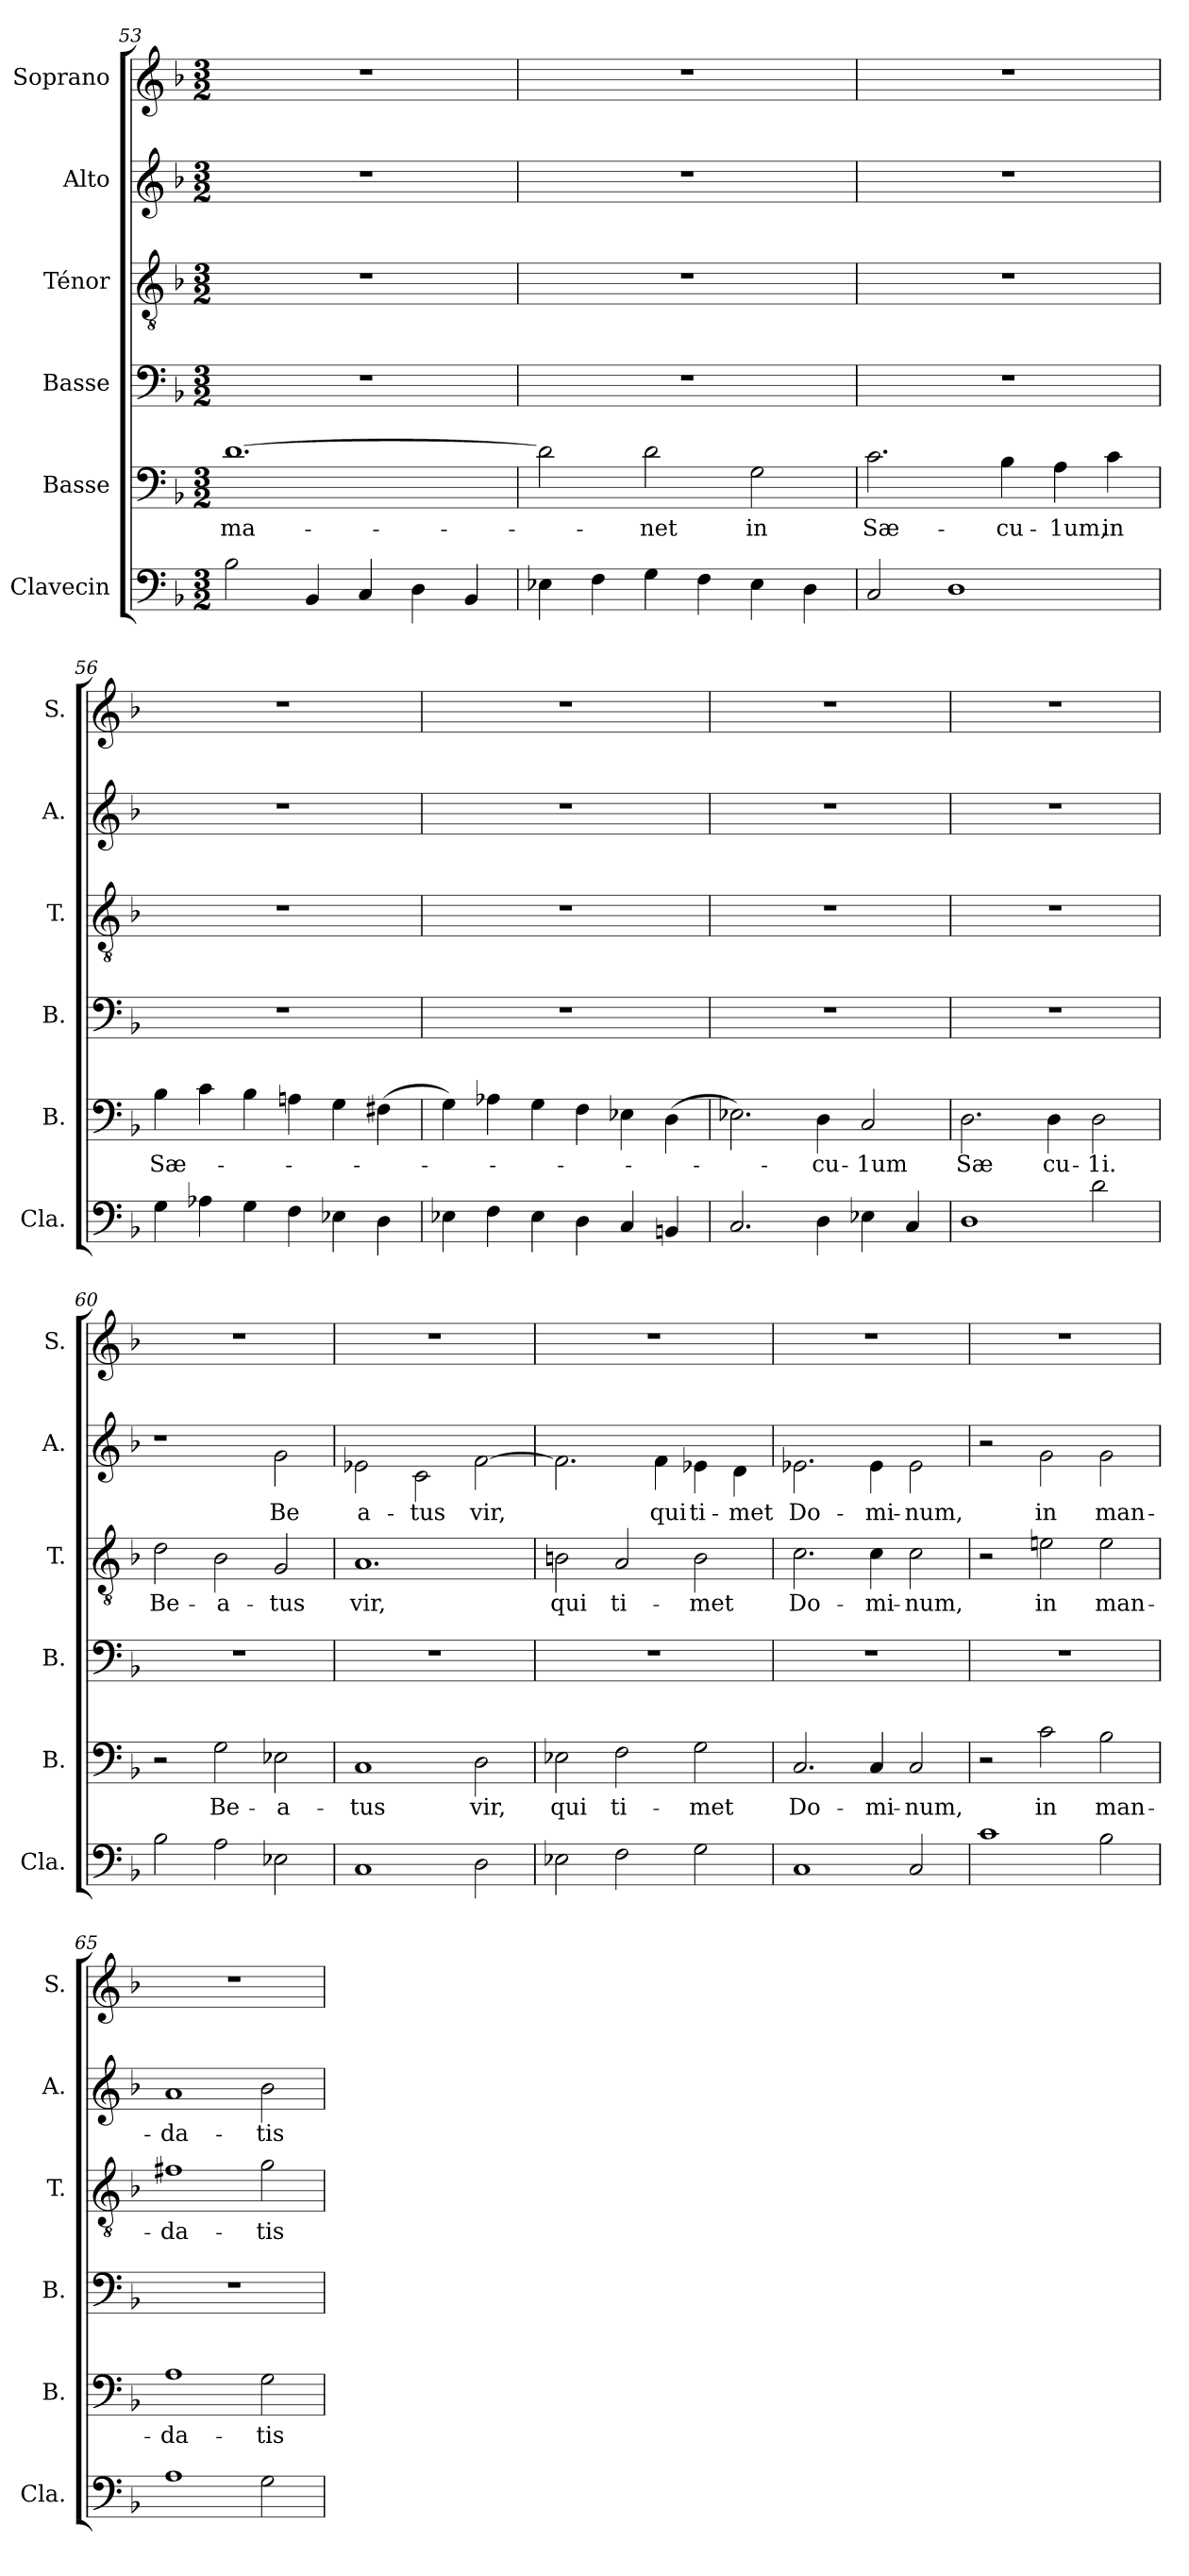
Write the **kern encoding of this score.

**kern	**kern	**text	**kern	**kern	**text	**kern	**text	**kern
*part6	*part5	*part5	*part4	*part3	*part3	*part2	*part2	*part1
*staff6	*staff5	*staff5	*staff4	*staff3	*staff3	*staff2	*staff2	*staff1
*I"Clavecin	*I"Basse	*	*I"Basse	*I"Ténor	*	*I"Alto	*	*I"Soprano
*I'Cla.	*I'B.	*	*I'B.	*I'T.	*	*I'A.	*	*I'S.
*clefF4	*clefF4	*	*clefF4	*clefGv2	*	*clefG2	*	*clefG2
*k[b-]	*k[b-]	*	*k[b-]	*k[b-]	*	*k[b-]	*	*k[b-]
*M3/2	*M3/2	*	*M3/2	*M3/2	*	*M3/2	*	*M3/2
=53	=53	=53	=53	=53	=53	=53	=53	=53
!	!	!LO:LY:b	!	!	!	!	!	!
2B-\	[1.d	ma-	1.r	1.r	.	1.r	.	1.r
4BB-/	.	.	.	.	.	.	.	.
4C/	.	.	.	.	.	.	.	.
4D\	.	.	.	.	.	.	.	.
4BB-/	.	.	.	.	.	.	.	.
=54	=54	=54	=54	=54	=54	=54	=54	=54
4E-X\	2d\]	.	1.r	1.r	.	1.r	.	1.r
4F\	.	.	.	.	.	.	.	.
!	!	!LO:LY:b	!	!	!	!	!	!
4G\	2d\	-net	.	.	.	.	.	.
4F\	.	.	.	.	.	.	.	.
!	!	!LO:LY:b	!	!	!	!	!	!
4E-\	2G\	in	.	.	.	.	.	.
4D\	.	.	.	.	.	.	.	.
=55	=55	=55	=55	=55	=55	=55	=55	=55
!	!	!LO:LY:b	!	!	!	!	!	!
2C/	2.c\	Sæ-	1.r	1.r	.	1.r	.	1.r
1D	.	.	.	.	.	.	.	.
!	!	!LO:LY:b	!	!	!	!	!	!
.	4B-\	-cu-	.	.	.	.	.	.
!	!	!LO:LY:b	!	!	!	!	!	!
.	4A\	-1um,	.	.	.	.	.	.
!	!	!LO:LY:b	!	!	!	!	!	!
.	4c\	in	.	.	.	.	.	.
=56	=56	=56	=56	=56	=56	=56	=56	=56
!	!	!LO:LY:b	!	!	!	!	!	!
4G\	4B-\	Sæ-	1.r	1.r	.	1.r	.	1.r
4A-X\	4c\	.	.	.	.	.	.	.
4G\	4B-\	.	.	.	.	.	.	.
4F\	4An\	.	.	.	.	.	.	.
4E-X\	4G\	.	.	.	.	.	.	.
4D\	(>4F#X\	.	.	.	.	.	.	.
=57	=57	=57	=57	=57	=57	=57	=57	=57
4E-X\	4G\)	.	1.r	1.r	.	1.r	.	1.r
4F\	4A-X\	.	.	.	.	.	.	.
4E-\	4G\	.	.	.	.	.	.	.
4D\	4F\	.	.	.	.	.	.	.
4C/	4E-X\	.	.	.	.	.	.	.
4BBn/	(>4D\	.	.	.	.	.	.	.
=58	=58	=58	=58	=58	=58	=58	=58	=58
2.C/	2.E-X\)	.	1.r	1.r	.	1.r	.	1.r
!	!	!LO:LY:b	!	!	!	!	!	!
4D\	4D\	-cu-	.	.	.	.	.	.
!	!	!LO:LY:b	!	!	!	!	!	!
4E-X\	2C/	-1um	.	.	.	.	.	.
4C/	.	.	.	.	.	.	.	.
!!LO:PB:g=z
=59	=59	=59	=59	=59	=59	=59	=59	=59
!	!	!LO:LY:b	!	!	!	!	!	!
1D	2.D\	Sæ	1.r	1.r	.	1.r	.	1.r
!	!	!LO:LY:b	!	!	!	!	!	!
.	4D\	cu-	.	.	.	.	.	.
!	!	!LO:LY:b	!	!	!	!	!	!
2d\	2D\	-1i.	.	.	.	.	.	.
=60	=60	=60	=60	=60	=60	=60	=60	=60
!	!	!	!	!	!LO:LY:b	!	!	!
2B-\	2r	.	1.r	2d\	Be-	1r	.	1.r
!	!	!LO:LY:b	!	!	!LO:LY:b	!	!	!
2A\	2G\	Be-	.	2B-\	-a-	.	.	.
!	!	!LO:LY:b	!	!	!LO:LY:b	!	!LO:LY:b	!
2E-X\	2E-X\	-a-	.	2G/	-tus	2g\	Be	.
=61	=61	=61	=61	=61	=61	=61	=61	=61
!	!	!LO:LY:b	!	!	!LO:LY:b	!	!LO:LY:b	!
1C	1C	-tus	1.r	1.A	vir,	2e-X\	a-	1.r
!	!	!	!	!	!	!	!LO:LY:b	!
.	.	.	.	.	.	2c\	-tus	.
!	!	!LO:LY:b	!	!	!	!	!LO:LY:b	!
2D\	2D\	vir,	.	.	.	[2f\	vir,	.
=62	=62	=62	=62	=62	=62	=62	=62	=62
!	!	!LO:LY:b	!	!	!LO:LY:b	!	!	!
2E-X\	2E-X\	qui	1.r	2Bn\	qui	2.f\]	.	1.r
!	!	!LO:LY:b	!	!	!LO:LY:b	!	!	!
2F\	2F\	ti-	.	2A/	ti-	.	.	.
!	!	!	!	!	!	!	!LO:LY:b	!
.	.	.	.	.	.	4f\	qui	.
!	!	!LO:LY:b	!	!	!LO:LY:b	!	!LO:LY:b	!
2G\	2G\	-met	.	2B\	-met	4e-X\	ti-	.
!	!	!	!	!	!	!	!LO:LY:b	!
.	.	.	.	.	.	4d\	-met	.
=63	=63	=63	=63	=63	=63	=63	=63	=63
!	!	!LO:LY:b	!	!	!LO:LY:b	!	!LO:LY:b	!
1C	2.C/	Do-	1.r	2.c\	Do-	2.e-X\	Do-	1.r
!	!	!LO:LY:b	!	!	!LO:LY:b	!	!LO:LY:b	!
.	4C/	-mi-	.	4c\	-mi-	4e-\	-mi-	.
!	!	!LO:LY:b	!	!	!LO:LY:b	!	!LO:LY:b	!
2C/	2C/	-num,	.	2c\	-num,	2e-\	-num,	.
=64	=64	=64	=64	=64	=64	=64	=64	=64
1c	2r	.	1.r	2r	.	2r	.	1.r
!	!	!LO:LY:b	!	!	!LO:LY:b	!	!LO:LY:b	!
.	2c\	in	.	2en\	in	2g\	in	.
!	!	!LO:LY:b	!	!	!LO:LY:b	!	!LO:LY:b	!
2B-\	2B-\	man-	.	2e\	man-	2g\	man-	.
=65	=65	=65	=65	=65	=65	=65	=65	=65
!	!	!LO:LY:b	!	!	!LO:LY:b	!	!LO:LY:b	!
1A	1A	-da-	1.r	1f#X	-da-	1a	-da-	1.r
!	!	!LO:LY:b	!	!	!LO:LY:b	!	!LO:LY:b	!
2G\	2G\	-tis	.	2g\	-tis	2b-\	-tis	.
=	=	=	=	=	=	=	=	=
*-	*-	*-	*-	*-	*-	*-	*-	*-
